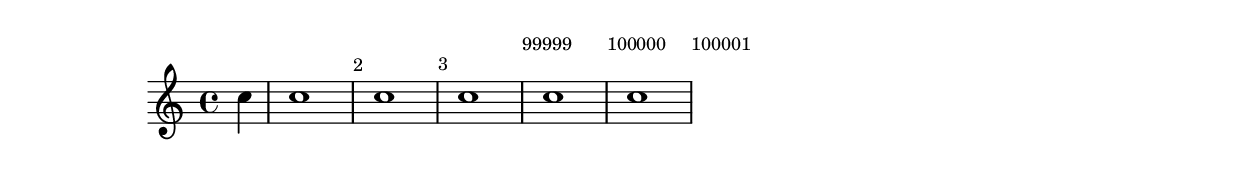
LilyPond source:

#(ly:set-option 'old-relative)
\version "1.9.0"

\header {

texidoc="Bar number settable and padding adjustable.  Bar numbers
start counting after the anacrusis.

The padding should be increased, to prevent clashes at the start of the line.
 
"

}

\score {
  \notes \relative c'' {
      \partial 4 c4 
      c1 c c
      \property Score.currentBarNumber = #99999
      \property Score.BarNumber \override #'padding = #3
      c1 c
  }
  \paper {
    raggedright = ##t
    \translator {
	\ScoreContext
	BarNumber \override #'break-visibility = #all-visible
    }
  }
}
